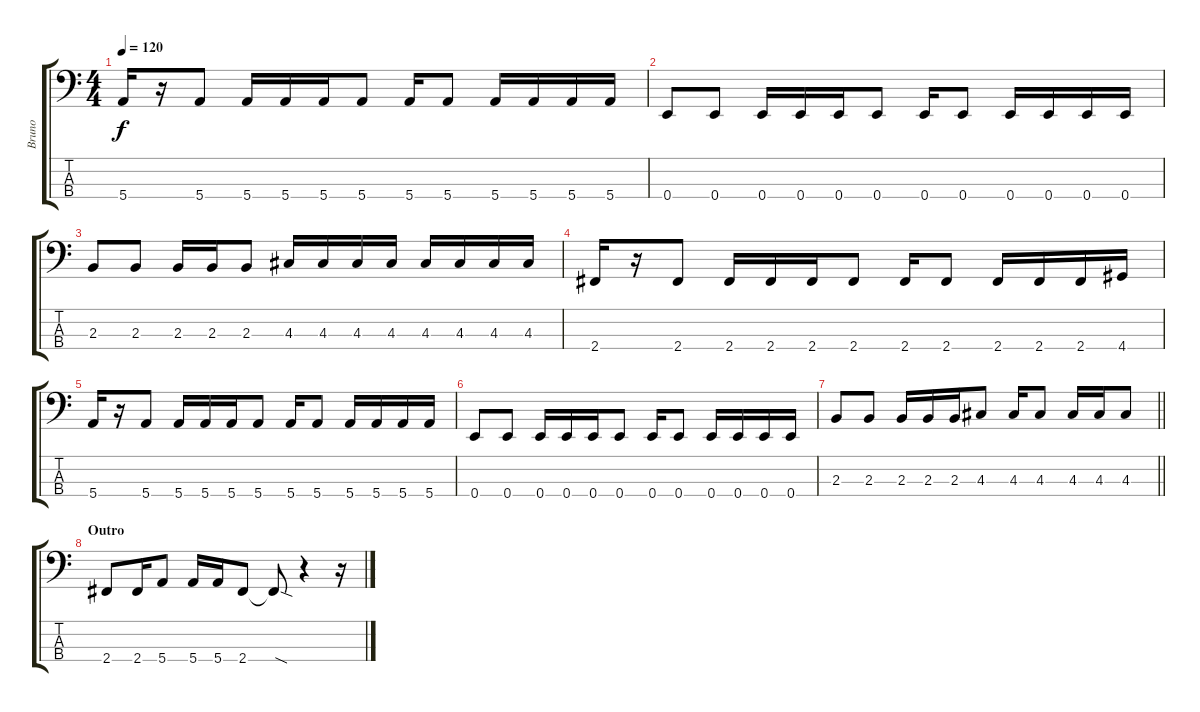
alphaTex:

\track ("Bruno" "Bruno") {instrument electricbasspick}
\staff {score tabs}
\tuning (G2 D2 A1 E1) {hide}
\ts (4 4)
\tempo 120
\clef f4
\ks c
5.4.16{dy f} r.16 5.4.8 5.4.16 5.4.16 5.4.16 5.4.8 5.4.16 5.4.8 5.4.16 5.4.16 5.4.16 5.4.16 |
0.4.8 0.4.8 0.4.16 0.4.16 0.4.16 0.4.8 0.4.16 0.4.8 0.4.16 0.4.16 0.4.16 0.4.16 |
2.3.8 2.3.8 2.3.16 2.3.16 2.3.8 4.3.16 4.3.16 4.3.16 4.3.16 4.3.16 4.3.16 4.3.16 4.3.16 |
2.4.16 r.16 2.4.8 2.4.16 2.4.16 2.4.16 2.4.8 2.4.16 2.4.8 2.4.16 2.4.16 2.4.16 4.4.16 |
5.4.16 r.16 5.4.8 5.4.16 5.4.16 5.4.16 5.4.8 5.4.16 5.4.8 5.4.16 5.4.16 5.4.16 5.4.16 |
0.4.8 0.4.8 0.4.16 0.4.16 0.4.16 0.4.8 0.4.16 0.4.8 0.4.16 0.4.16 0.4.16 0.4.16 |
\barLineRight lightlight
2.3.8 2.3.8 2.3.16 2.3.16 2.3.16 4.3.8 4.3.16 4.3.8 4.3.16 4.3.16 4.3.8 |
\section ("" "Outro")
2.4.8 2.4.16 5.4.8 5.4.16 5.4.16 2.4.8 2.4{sod t}.8 r.4 r.16
